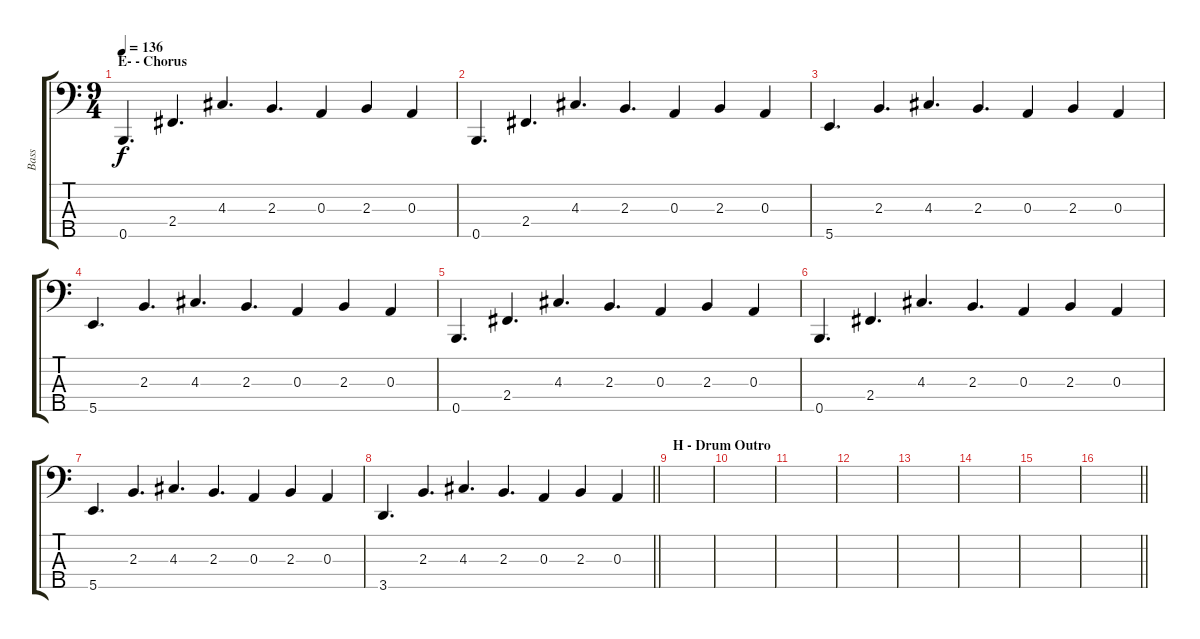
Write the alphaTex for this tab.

\track ("Bass" "Bass") {instrument electricbassfinger}
\staff {score tabs}
\tuning (G2 D2 A1 E1 B0) {hide}
\ts (9 4)
\section ("" "E- - Chorus")
\tempo 136
\clef f4
\ks c
0.5.4{d dy f} 2.4.4{d} 4.3.4{d} 2.3.4{d} 0.3.4 2.3.4 0.3.4 |
0.5.4{d} 2.4.4{d} 4.3.4{d} 2.3.4{d} 0.3.4 2.3.4 0.3.4 |
5.5.4{d} 2.3.4{d} 4.3.4{d} 2.3.4{d} 0.3.4 2.3.4 0.3.4 |
5.5.4{d} 2.3.4{d} 4.3.4{d} 2.3.4{d} 0.3.4 2.3.4 0.3.4 |
0.5.4{d} 2.4.4{d} 4.3.4{d} 2.3.4{d} 0.3.4 2.3.4 0.3.4 |
0.5.4{d} 2.4.4{d} 4.3.4{d} 2.3.4{d} 0.3.4 2.3.4 0.3.4 |
5.5.4{d} 2.3.4{d} 4.3.4{d} 2.3.4{d} 0.3.4 2.3.4 0.3.4 |
\barLineRight lightlight
3.5.4{d} 2.3.4{d} 4.3.4{d} 2.3.4{d} 0.3.4 2.3.4 0.3.4 |
\section ("" "H - Drum Outro")
|
|
|
|
|
|
|
\barLineRight lightlight
